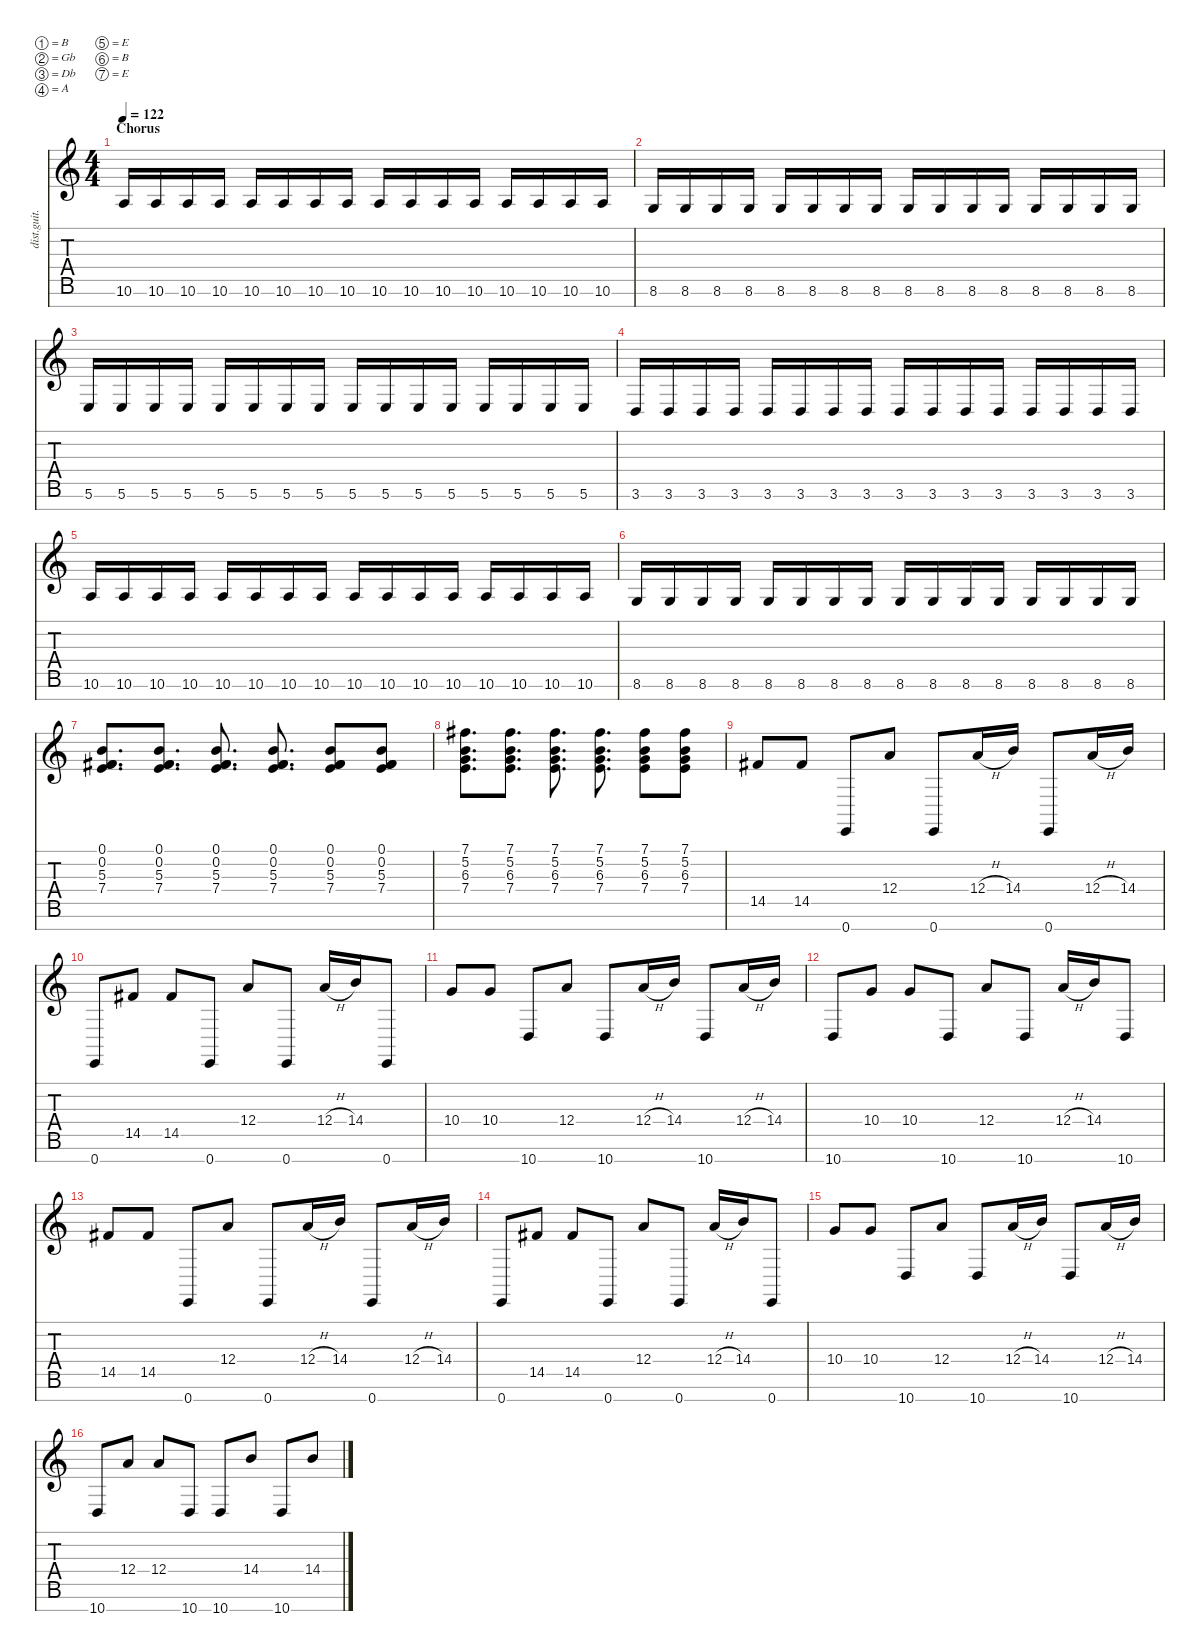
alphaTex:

\defaultSystemsLayout 4
\hideDynamics
\bracketExtendMode nobrackets
\track ("Rhythm" "dist.guit.") {instrument distortionguitar}
\staff {score tabs}
\tuning (B3 Gb3 Db3 A2 E2 B1 E1)
\ts (4 4)
\section ("" "Chorus")
\tempo 122
\clef g2
\ks c
10.6.16{dy mf} 10.6.16 10.6.16 10.6.16 10.6.16 10.6.16 10.6.16 10.6.16 10.6.16 10.6.16 10.6.16 10.6.16 10.6.16 10.6.16 10.6.16 10.6.16 |
8.6.16 8.6.16 8.6.16 8.6.16 8.6.16 8.6.16 8.6.16 8.6.16 8.6.16 8.6.16 8.6.16 8.6.16 8.6.16 8.6.16 8.6.16 8.6.16 |
5.6.16 5.6.16 5.6.16 5.6.16 5.6.16 5.6.16 5.6.16 5.6.16 5.6.16 5.6.16 5.6.16 5.6.16 5.6.16 5.6.16 5.6.16 5.6.16 |
3.6.16 3.6.16 3.6.16 3.6.16 3.6.16 3.6.16 3.6.16 3.6.16 3.6.16 3.6.16 3.6.16 3.6.16 3.6.16 3.6.16 3.6.16 3.6.16 |
10.6.16 10.6.16 10.6.16 10.6.16 10.6.16 10.6.16 10.6.16 10.6.16 10.6.16 10.6.16 10.6.16 10.6.16 10.6.16 10.6.16 10.6.16 10.6.16 |
8.6.16 8.6.16 8.6.16 8.6.16 8.6.16 8.6.16 8.6.16 8.6.16 8.6.16 8.6.16 8.6.16 8.6.16 8.6.16 8.6.16 8.6.16 8.6.16 |
(7.4 5.3{acc #} 0.2{acc #} 0.1).8{d} (7.4 5.3{acc #} 0.2{acc #} 0.1).8{d} (7.4 5.3{acc #} 0.2{acc #} 0.1).8{d} (7.4 5.3{acc #} 0.2{acc #} 0.1).8{d} (7.4 5.3{acc #} 0.2{acc #} 0.1).8 (7.4 5.3{acc #} 0.2{acc #} 0.1).8 |
(7.4 6.3 5.2 7.1{acc #}).8{d} (7.4 6.3 5.2 7.1{acc #}).8{d} (7.4 6.3 5.2 7.1{acc #}).8{d} (7.4 6.3 5.2 7.1{acc #}).8{d} (7.4 6.3 5.2 7.1{acc #}).8 (7.4 6.3 5.2 7.1{acc #}).8 |
14.5{acc #}.8 14.5{acc #}.8 0.7.8 12.4.8 0.7.8 12.4{h}.16 14.4.16 0.7.8 12.4{h}.16 14.4.16 |
0.7.8 14.5{acc #}.8 14.5{acc #}.8 0.7.8 12.4.8 0.7.8 12.4{h}.16 14.4.16 0.7.8 |
10.4.8 10.4.8 10.7.8 12.4.8 10.7.8 12.4{h}.16 14.4.16 10.7.8 12.4{h}.16 14.4.16 |
10.7.8 10.4.8 10.4.8 10.7.8 12.4.8 10.7.8 12.4{h}.16 14.4.16 10.7.8 |
14.5{acc #}.8 14.5{acc #}.8 0.7.8 12.4.8 0.7.8 12.4{h}.16 14.4.16 0.7.8 12.4{h}.16 14.4.16 |
0.7.8 14.5{acc #}.8 14.5{acc #}.8 0.7.8 12.4.8 0.7.8 12.4{h}.16 14.4.16 0.7.8 |
10.4.8 10.4.8 10.7.8 12.4.8 10.7.8 12.4{h}.16 14.4.16 10.7.8 12.4{h}.16 14.4.16 |
10.7.8 12.4.8 12.4.8 10.7.8 10.7.8 14.4.8 10.7.8 14.4.8
